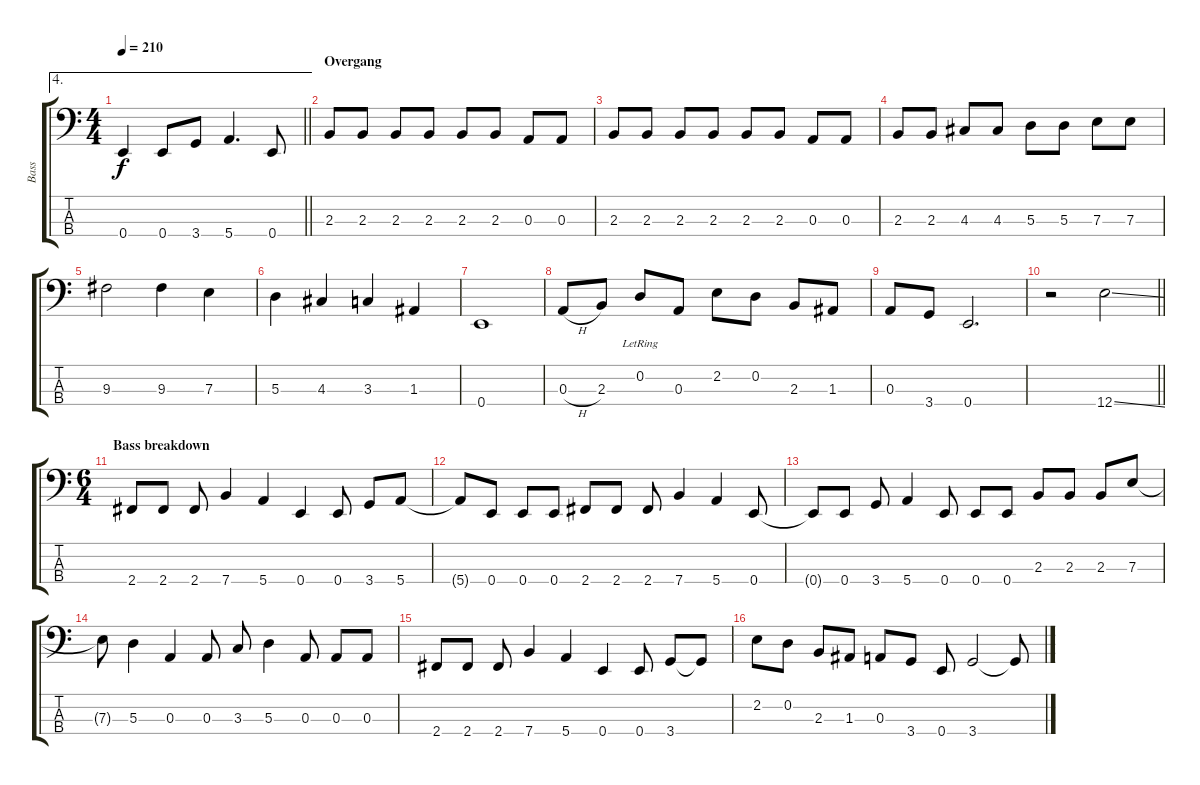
\track ("Bass" "Bass") {instrument electricbassfinger}
\staff {score tabs}
\tuning (G2 D2 A1 E1) {hide}
\ae 4
\ts (4 4)
\tempo 210
\clef f4
\barLineRight lightlight
\ks c
0.4{t}.4{dy f} 0.4.8 3.4.8 5.4.4{d} 0.4.8 |
\section ("" "Overgang")
2.3.8 2.3.8 2.3.8 2.3.8 2.3.8 2.3.8 0.3.8 0.3.8 |
2.3.8 2.3.8 2.3.8 2.3.8 2.3.8 2.3.8 0.3.8 0.3.8 |
2.3.8 2.3.8 4.3.8 4.3.8 5.3.8 5.3.8 7.3.8 7.3.8 |
9.3.2 9.3.4 7.3.4 |
5.3.4 4.3.4 3.3.4 1.3.4 |
0.4.1 |
0.3{h}.8 2.3.8 0.2{lr}.8 0.3.8 2.2.8 0.2.8 2.3.8 1.3.8 |
0.3.8 3.4.8 0.4.2{d} |
\barLineRight lightlight
r.2 12.4{ss}.2 |
\ts (6 4)
\section ("" "Bass breakdown")
2.4.8 2.4.8 2.4.8 7.4.4 5.4.4 0.4.4 0.4.8 3.4.8 5.4.8 |
5.4{t}.8 0.4.8 0.4.8 0.4.8 2.4.8 2.4.8 2.4.8 7.4.4 5.4.4 0.4.8 |
0.4{t}.8 0.4.8 3.4.8 5.4.4 0.4.8 0.4.8 0.4.8 2.3.8 2.3.8 2.3.8 7.3.8 |
7.3{t}.8 5.3.4 0.3.4 0.3.8 3.3.8 5.3.4 0.3.8 0.3.8 0.3.8 |
2.4.8 2.4.8 2.4.8 7.4.4 5.4.4 0.4.4 0.4.8 3.4.8 3.4{t}.8 |
2.2.8 0.2.8 2.3.8 1.3.8 0.3.8 3.4.8 0.4.8 3.4.2 3.4{t}.8
